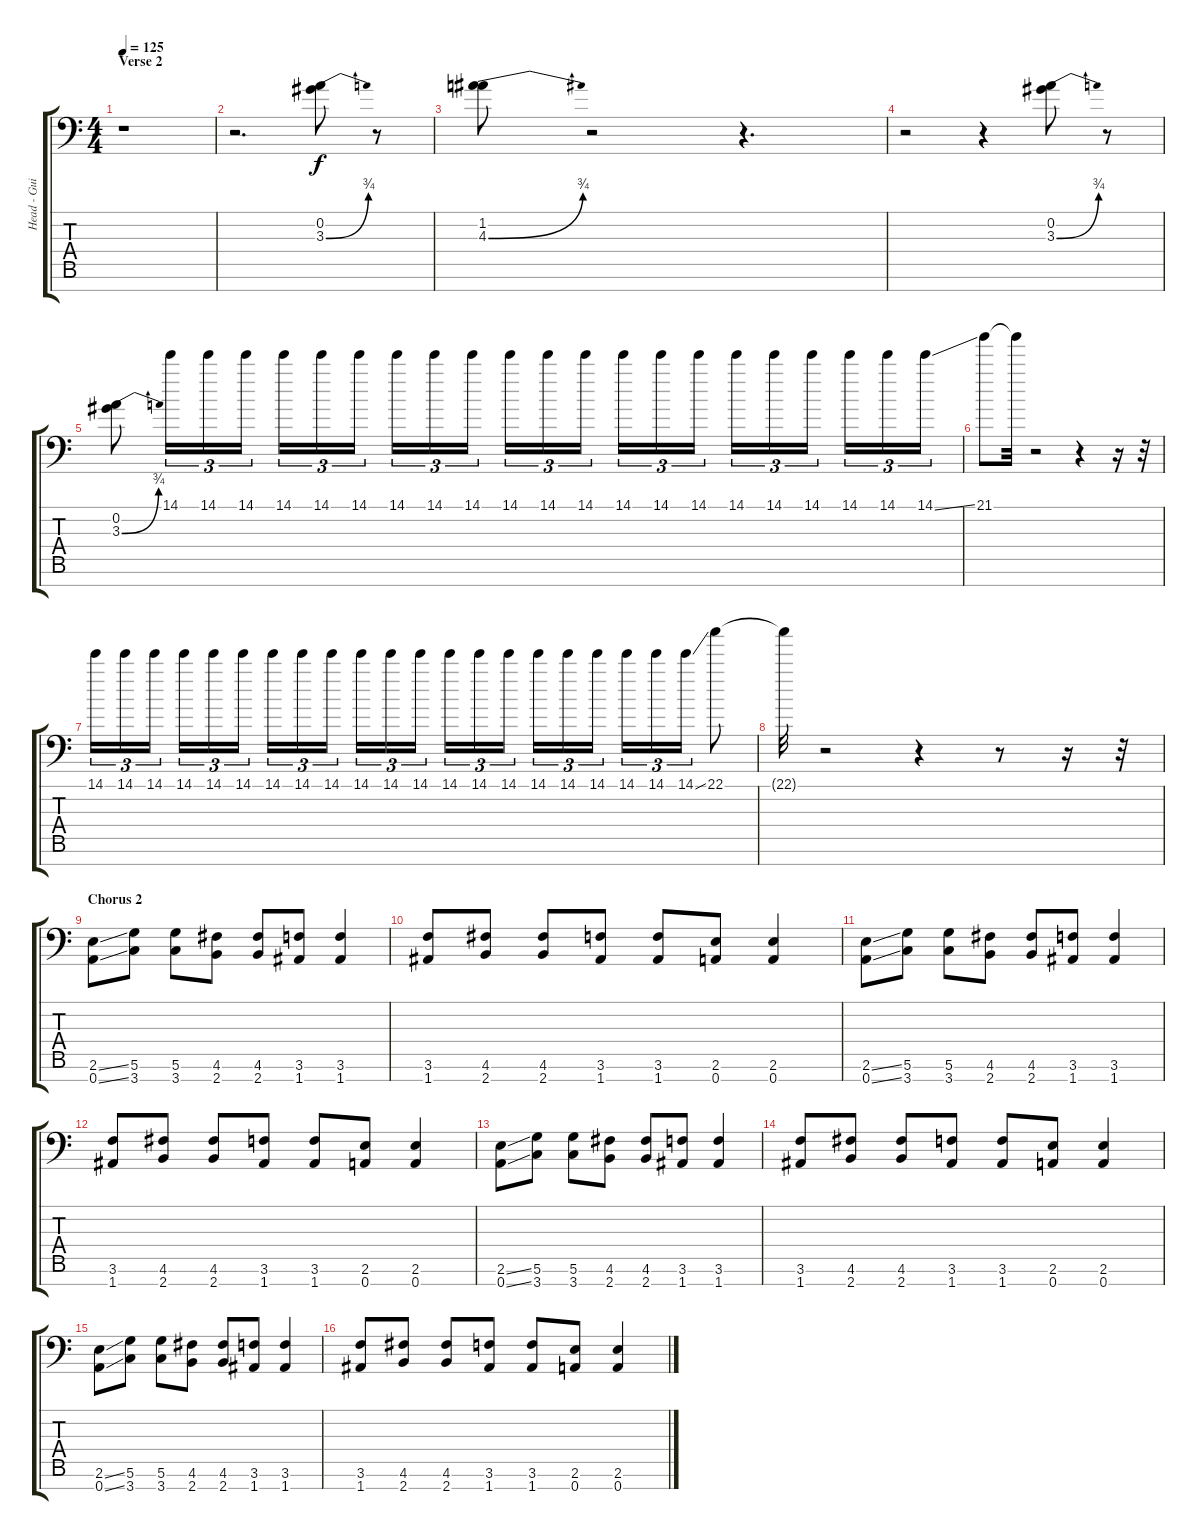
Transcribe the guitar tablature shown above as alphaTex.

\track ("Head - Guitar" "Head - Gui") {instrument distortionguitar}
\staff {score tabs}
\tuning (D4 A3 F3 C3 G2 D2 A1) {hide}
\ts (4 4)
\section ("" "Verse 2")
\tempo 125
\clef f4
\ks c
r.1{dy f} |
r.2{d} (0.2 3.3{be (bend 0 0 60 3)}).8{volume 10} r.8 |
(1.2 4.3{be (bend 0 0 60 3)}).8 r.2 r.4{d} |
r.2 r.4 (0.2 3.3{be (bend 0 0 60 3)}).8 r.8 |
(0.2 3.3{be (bend 0 0 60 3)}).8 14.1.16{tu (3 2)} 14.1.16{tu (3 2)} 14.1.16{tu (3 2)} 14.1.16{tu (3 2)} 14.1.16{tu (3 2)} 14.1.16{tu (3 2)} 14.1.16{tu (3 2)} 14.1.16{tu (3 2)} 14.1.16{tu (3 2)} 14.1.16{tu (3 2)} 14.1.16{tu (3 2)} 14.1.16{tu (3 2)} 14.1.16{tu (3 2)} 14.1.16{tu (3 2)} 14.1.16{tu (3 2)} 14.1.16{tu (3 2)} 14.1.16{tu (3 2)} 14.1.16{tu (3 2)} 14.1.16{tu (3 2)} 14.1.16{tu (3 2)} 14.1{ss}.16{tu (3 2)} |
21.1.8 21.1{t}.32 r.2 r.4 r.16 r.32 |
14.1.16{tu (3 2)} 14.1.16{tu (3 2)} 14.1.16{tu (3 2)} 14.1.16{tu (3 2)} 14.1.16{tu (3 2)} 14.1.16{tu (3 2)} 14.1.16{tu (3 2)} 14.1.16{tu (3 2)} 14.1.16{tu (3 2)} 14.1.16{tu (3 2)} 14.1.16{tu (3 2)} 14.1.16{tu (3 2)} 14.1.16{tu (3 2)} 14.1.16{tu (3 2)} 14.1.16{tu (3 2)} 14.1.16{tu (3 2)} 14.1.16{tu (3 2)} 14.1.16{tu (3 2)} 14.1.16{tu (3 2)} 14.1.16{tu (3 2)} 14.1{ss}.16{tu (3 2)} 22.1.8 |
22.1{t}.32 r.2 r.4 r.8 r.16 r.32 |
\section ("" "Chorus 2")
(2.6{ss} 0.7{ss}).8 (5.6 3.7).8 (5.6 3.7).8 (4.6 2.7).8 (4.6 2.7).8 (3.6 1.7).8 (3.6 1.7).4 |
(3.6 1.7).8 (4.6 2.7).8 (4.6 2.7).8 (3.6 1.7).8 (3.6 1.7).8 (2.6 0.7).8 (2.6 0.7).4 |
(2.6{ss} 0.7{ss}).8 (5.6 3.7).8 (5.6 3.7).8 (4.6 2.7).8 (4.6 2.7).8 (3.6 1.7).8 (3.6 1.7).4 |
(3.6 1.7).8 (4.6 2.7).8 (4.6 2.7).8 (3.6 1.7).8 (3.6 1.7).8 (2.6 0.7).8 (2.6 0.7).4 |
(2.6{ss} 0.7{ss}).8 (5.6 3.7).8 (5.6 3.7).8 (4.6 2.7).8 (4.6 2.7).8 (3.6 1.7).8 (3.6 1.7).4 |
(3.6 1.7).8 (4.6 2.7).8 (4.6 2.7).8 (3.6 1.7).8 (3.6 1.7).8 (2.6 0.7).8 (2.6 0.7).4 |
(2.6{ss} 0.7{ss}).8 (5.6 3.7).8 (5.6 3.7).8 (4.6 2.7).8 (4.6 2.7).8 (3.6 1.7).8 (3.6 1.7).4 |
(3.6 1.7).8 (4.6 2.7).8 (4.6 2.7).8 (3.6 1.7).8 (3.6 1.7).8 (2.6 0.7).8 (2.6 0.7).4
